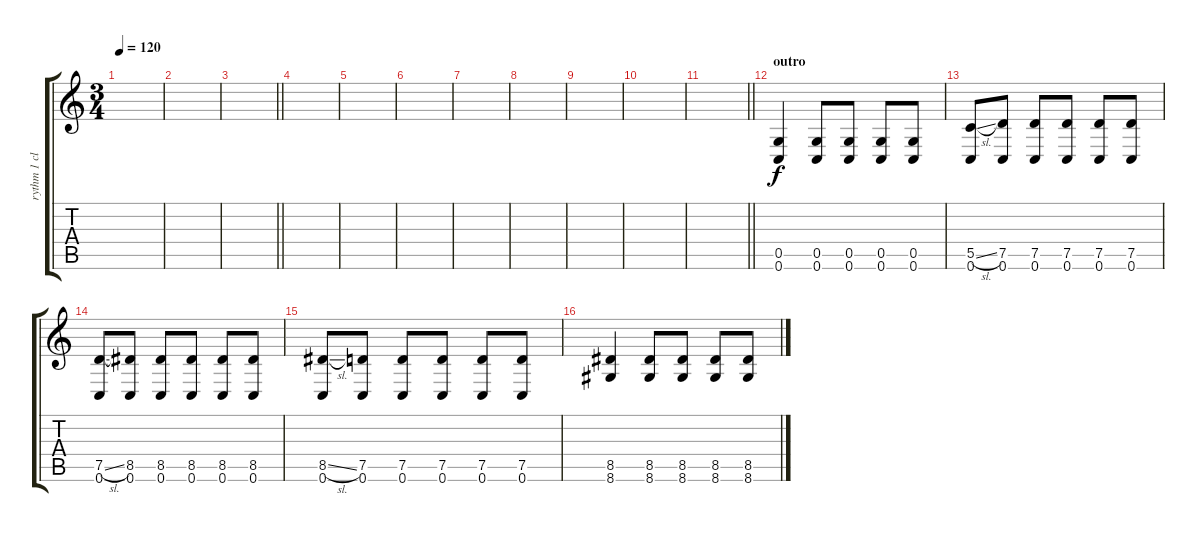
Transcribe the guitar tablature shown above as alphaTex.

\track ("rythm 1 clean" "rythm 1 cl") {instrument electricguitarclean}
\staff {score tabs}
\tuning (D4 A3 F3 C3 G2 C2) {hide}
\ts (3 4)
\tempo 120
\clef g2
\ks c
|
|
\barLineRight lightlight
|
|
|
|
|
|
|
|
\barLineRight lightlight
|
\section ("" "outro")
(0.5 0.6).4 (0.5 0.6).8 (0.5 0.6).8 (0.5 0.6).8 (0.5 0.6).8 |
(5.5{sl} 0.6).8 (7.5 0.6).8 (7.5 0.6).8 (7.5 0.6).8 (7.5 0.6).8 (7.5 0.6).8 |
(7.5{sl} 0.6).8 (8.5 0.6).8 (8.5 0.6).8 (8.5 0.6).8 (8.5 0.6).8 (8.5 0.6).8 |
(8.5{sl} 0.6).8 (7.5 0.6).8 (7.5 0.6).8 (7.5 0.6).8 (7.5 0.6).8 (7.5 0.6).8 |
(8.5 8.6).4 (8.5 8.6).8 (8.5 8.6).8 (8.5 8.6).8 (8.5 8.6).8
